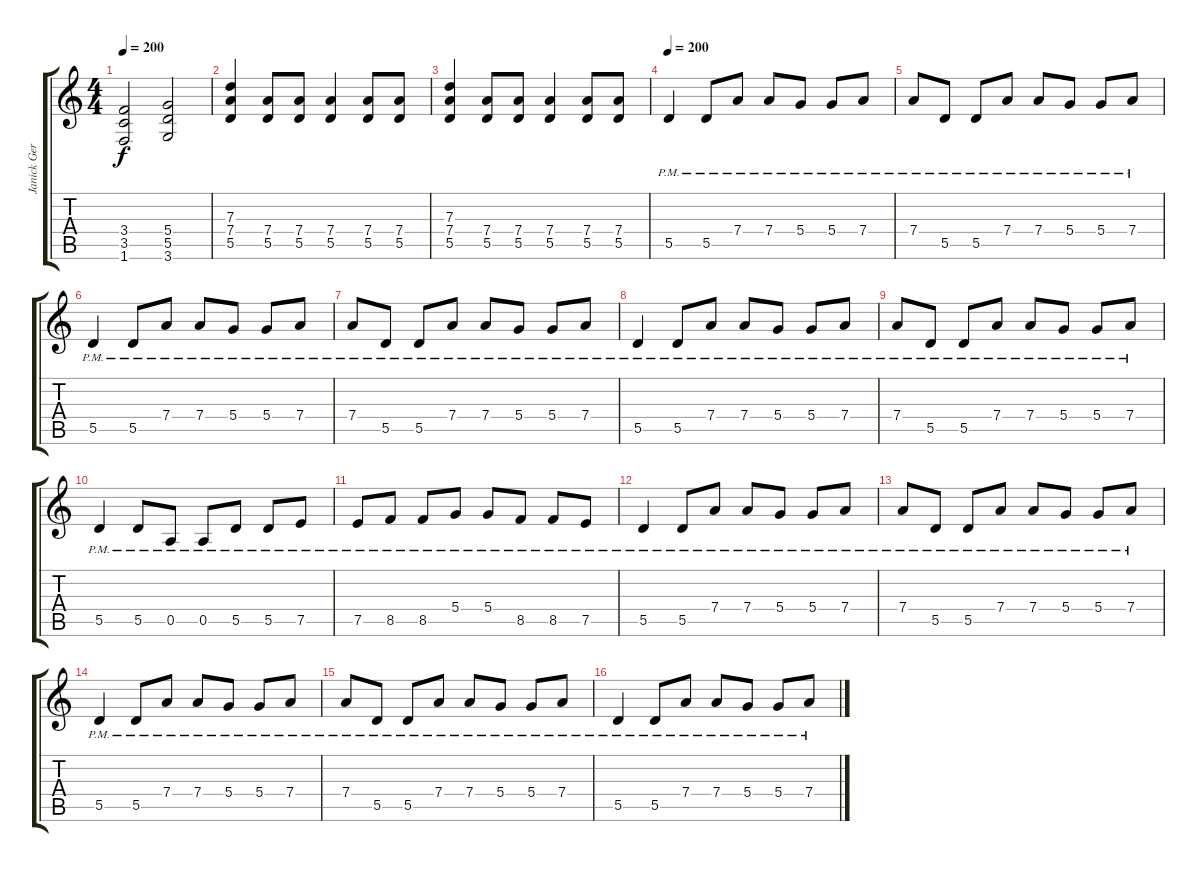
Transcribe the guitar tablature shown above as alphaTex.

\track ("Janick Gers" "Janick Ger") {instrument distortionguitar}
\staff {score tabs}
\tuning (E4 B3 G3 D3 A2 E2) {hide}
\ts (4 4)
\tempo 200
\clef g2
\ks c
(3.4 3.5 1.6).2{dy f} (5.4 5.5 3.6).2 |
(7.3 7.4 5.5).4 (7.4 5.5).8 (7.4 5.5).8 (7.4 5.5).4 (7.4 5.5).8 (7.4 5.5).8 |
(7.3 7.4 5.5).4 (7.4 5.5).8 (7.4 5.5).8 (7.4 5.5).4 (7.4 5.5).8 (7.4 5.5).8 |
\tempo 200
5.5{pm}.4 5.5{pm}.8 7.4{pm}.8 7.4{pm}.8 5.4{pm}.8 5.4{pm}.8 7.4{pm}.8 |
7.4{pm}.8 5.5{pm}.8 5.5{pm}.8 7.4{pm}.8 7.4{pm}.8 5.4{pm}.8 5.4{pm}.8 7.4{pm}.8 |
5.5{pm}.4 5.5{pm}.8 7.4{pm}.8 7.4{pm}.8 5.4{pm}.8 5.4{pm}.8 7.4{pm}.8 |
7.4{pm}.8 5.5{pm}.8 5.5{pm}.8 7.4{pm}.8 7.4{pm}.8 5.4{pm}.8 5.4{pm}.8 7.4{pm}.8 |
5.5{pm}.4 5.5{pm}.8 7.4{pm}.8 7.4{pm}.8 5.4{pm}.8 5.4{pm}.8 7.4{pm}.8 |
7.4{pm}.8 5.5{pm}.8 5.5{pm}.8 7.4{pm}.8 7.4{pm}.8 5.4{pm}.8 5.4{pm}.8 7.4{pm}.8 |
5.5{pm}.4 5.5{pm}.8 0.5{pm}.8 0.5{pm}.8 5.5{pm}.8 5.5{pm}.8 7.5{pm}.8 |
7.5{pm}.8 8.5{pm}.8 8.5{pm}.8 5.4{pm}.8 5.4{pm}.8 8.5{pm}.8 8.5{pm}.8 7.5{pm}.8 |
5.5{pm}.4{volume 14 instrument distortionguitar} 5.5{pm}.8 7.4{pm}.8 7.4{pm}.8 5.4{pm}.8 5.4{pm}.8 7.4{pm}.8 |
7.4{pm}.8 5.5{pm}.8 5.5{pm}.8 7.4{pm}.8 7.4{pm}.8 5.4{pm}.8 5.4{pm}.8 7.4{pm}.8 |
5.5{pm}.4 5.5{pm}.8 7.4{pm}.8 7.4{pm}.8 5.4{pm}.8 5.4{pm}.8 7.4{pm}.8 |
7.4{pm}.8 5.5{pm}.8 5.5{pm}.8 7.4{pm}.8 7.4{pm}.8 5.4{pm}.8 5.4{pm}.8 7.4{pm}.8 |
5.5{pm}.4 5.5{pm}.8 7.4{pm}.8 7.4{pm}.8 5.4{pm}.8 5.4{pm}.8 7.4{pm}.8
